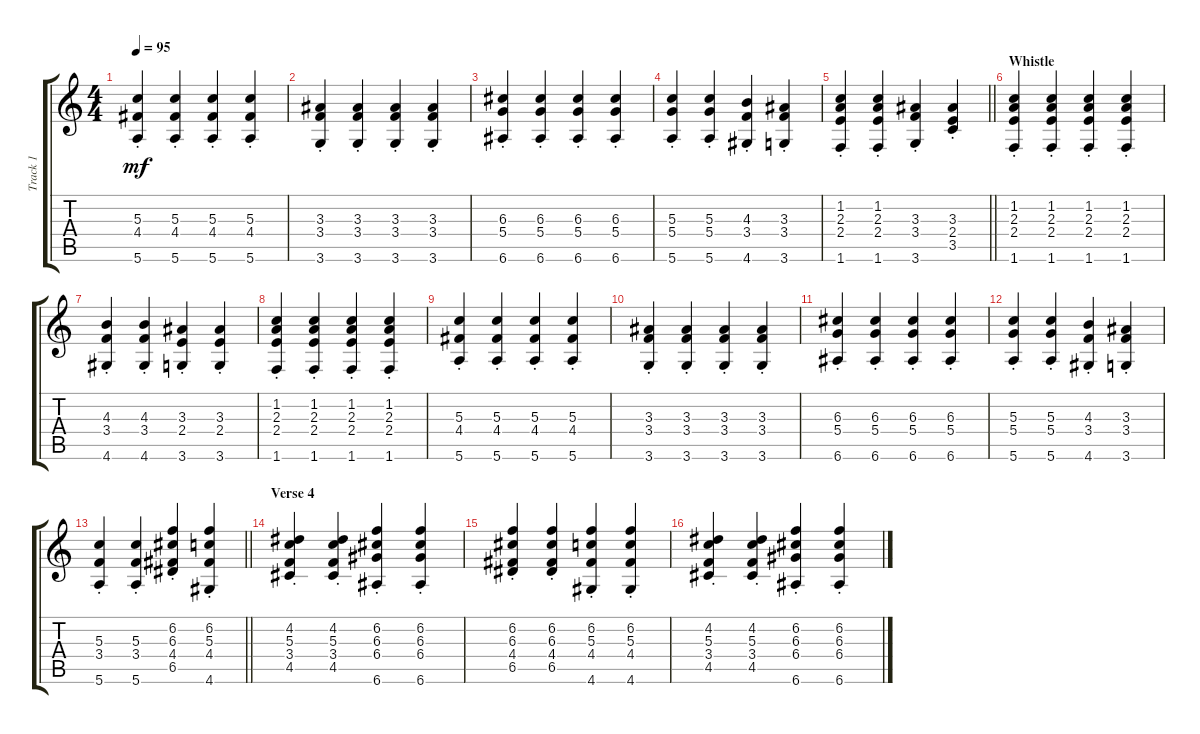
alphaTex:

\track ("Track 1" "Track 1") {instrument electricguitarjazz}
\staff {score tabs}
\tuning (E4 B3 G3 D3 A2 E2) {hide}
\ts (4 4)
\tempo 95
\clef g2
\ks c
(5.3{st} 4.4{st} 5.6{st}).4{dy mf} (5.3{st} 4.4{st} 5.6{st}).4 (5.3{st} 4.4{st} 5.6{st}).4 (5.3{st} 4.4{st} 5.6{st}).4 |
(3.3{st} 3.4{st} 3.6{st}).4 (3.3{st} 3.4{st} 3.6{st}).4 (3.3{st} 3.4{st} 3.6{st}).4 (3.3{st} 3.4{st} 3.6{st}).4 |
(6.3{st} 5.4{st} 6.6{st}).4 (6.3{st} 5.4{st} 6.6{st}).4 (6.3{st} 5.4{st} 6.6{st}).4 (6.3{st} 5.4{st} 6.6{st}).4 |
(5.3{st} 5.4{st} 5.6{st}).4 (5.3{st} 5.4{st} 5.6{st}).4 (4.3{st} 3.4{st} 4.6{st}).4 (3.3{st} 3.4{st} 3.6{st}).4 |
\barLineRight lightlight
(1.2{st} 2.3{st} 2.4{st} 1.6{st}).4 (1.2{st} 2.3{st} 2.4{st} 1.6{st}).4 (3.3{st} 3.4{st} 3.6{st}).4 (3.3{st} 2.4{st} 3.5{st}).4 |
\section ("" "Whistle")
(1.2{st} 2.3{st} 2.4{st} 1.6{st}).4 (1.2{st} 2.3{st} 2.4{st} 1.6{st}).4 (1.2{st} 2.3{st} 2.4{st} 1.6{st}).4 (1.2{st} 2.3{st} 2.4{st} 1.6{st}).4 |
(4.3{st} 3.4{st} 4.6{st}).4 (4.3{st} 3.4{st} 4.6{st}).4 (3.3{st} 2.4{st} 3.6{st}).4 (3.3{st} 2.4{st} 3.6{st}).4 |
(1.2{st} 2.3{st} 2.4{st} 1.6{st}).4 (1.2{st} 2.3{st} 2.4{st} 1.6{st}).4 (1.2{st} 2.3{st} 2.4{st} 1.6{st}).4 (1.2{st} 2.3{st} 2.4{st} 1.6{st}).4 |
(5.3{st} 4.4{st} 5.6{st}).4 (5.3{st} 4.4{st} 5.6{st}).4 (5.3{st} 4.4{st} 5.6{st}).4 (5.3{st} 4.4{st} 5.6{st}).4 |
(3.3{st} 3.4{st} 3.6{st}).4 (3.3{st} 3.4{st} 3.6{st}).4 (3.3{st} 3.4{st} 3.6{st}).4 (3.3{st} 3.4{st} 3.6{st}).4 |
(6.3{st} 5.4{st} 6.6{st}).4 (6.3{st} 5.4{st} 6.6{st}).4 (6.3{st} 5.4{st} 6.6{st}).4 (6.3{st} 5.4{st} 6.6{st}).4 |
(5.3{st} 5.4{st} 5.6{st}).4 (5.3{st} 5.4{st} 5.6{st}).4 (4.3{st} 3.4{st} 4.6{st}).4 (3.3{st} 3.4{st} 3.6{st}).4 |
\barLineRight lightlight
(5.3{st} 3.4{st} 5.6{st}).4 (5.3{st} 3.4{st} 5.6{st}).4 (6.2{st} 6.3{st} 4.4{st} 6.5{st}).4 (6.2{st} 5.3{st} 4.4{st} 4.6{st}).4 |
\section ("" "Verse 4")
(4.2{st} 5.3{st} 3.4{st} 4.5{st}).4 (4.2{st} 5.3{st} 3.4{st} 4.5{st}).4 (6.2{st} 6.3{st} 6.4{st} 6.6{st}).4 (6.2{st} 6.3{st} 6.4{st} 6.6{st}).4 |
(6.2{st} 6.3{st} 4.4{st} 6.5{st}).4 (6.2{st} 6.3{st} 4.4{st} 6.5{st}).4 (6.2{st} 5.3{st} 4.4{st} 4.6{st}).4 (6.2{st} 5.3{st} 4.4{st} 4.6{st}).4 |
(4.2{st} 5.3{st} 3.4{st} 4.5{st}).4 (4.2{st} 5.3{st} 3.4{st} 4.5{st}).4 (6.2{st} 6.3{st} 6.4{st} 6.6{st}).4 (6.2{st} 6.3{st} 6.4{st} 6.6{st}).4
